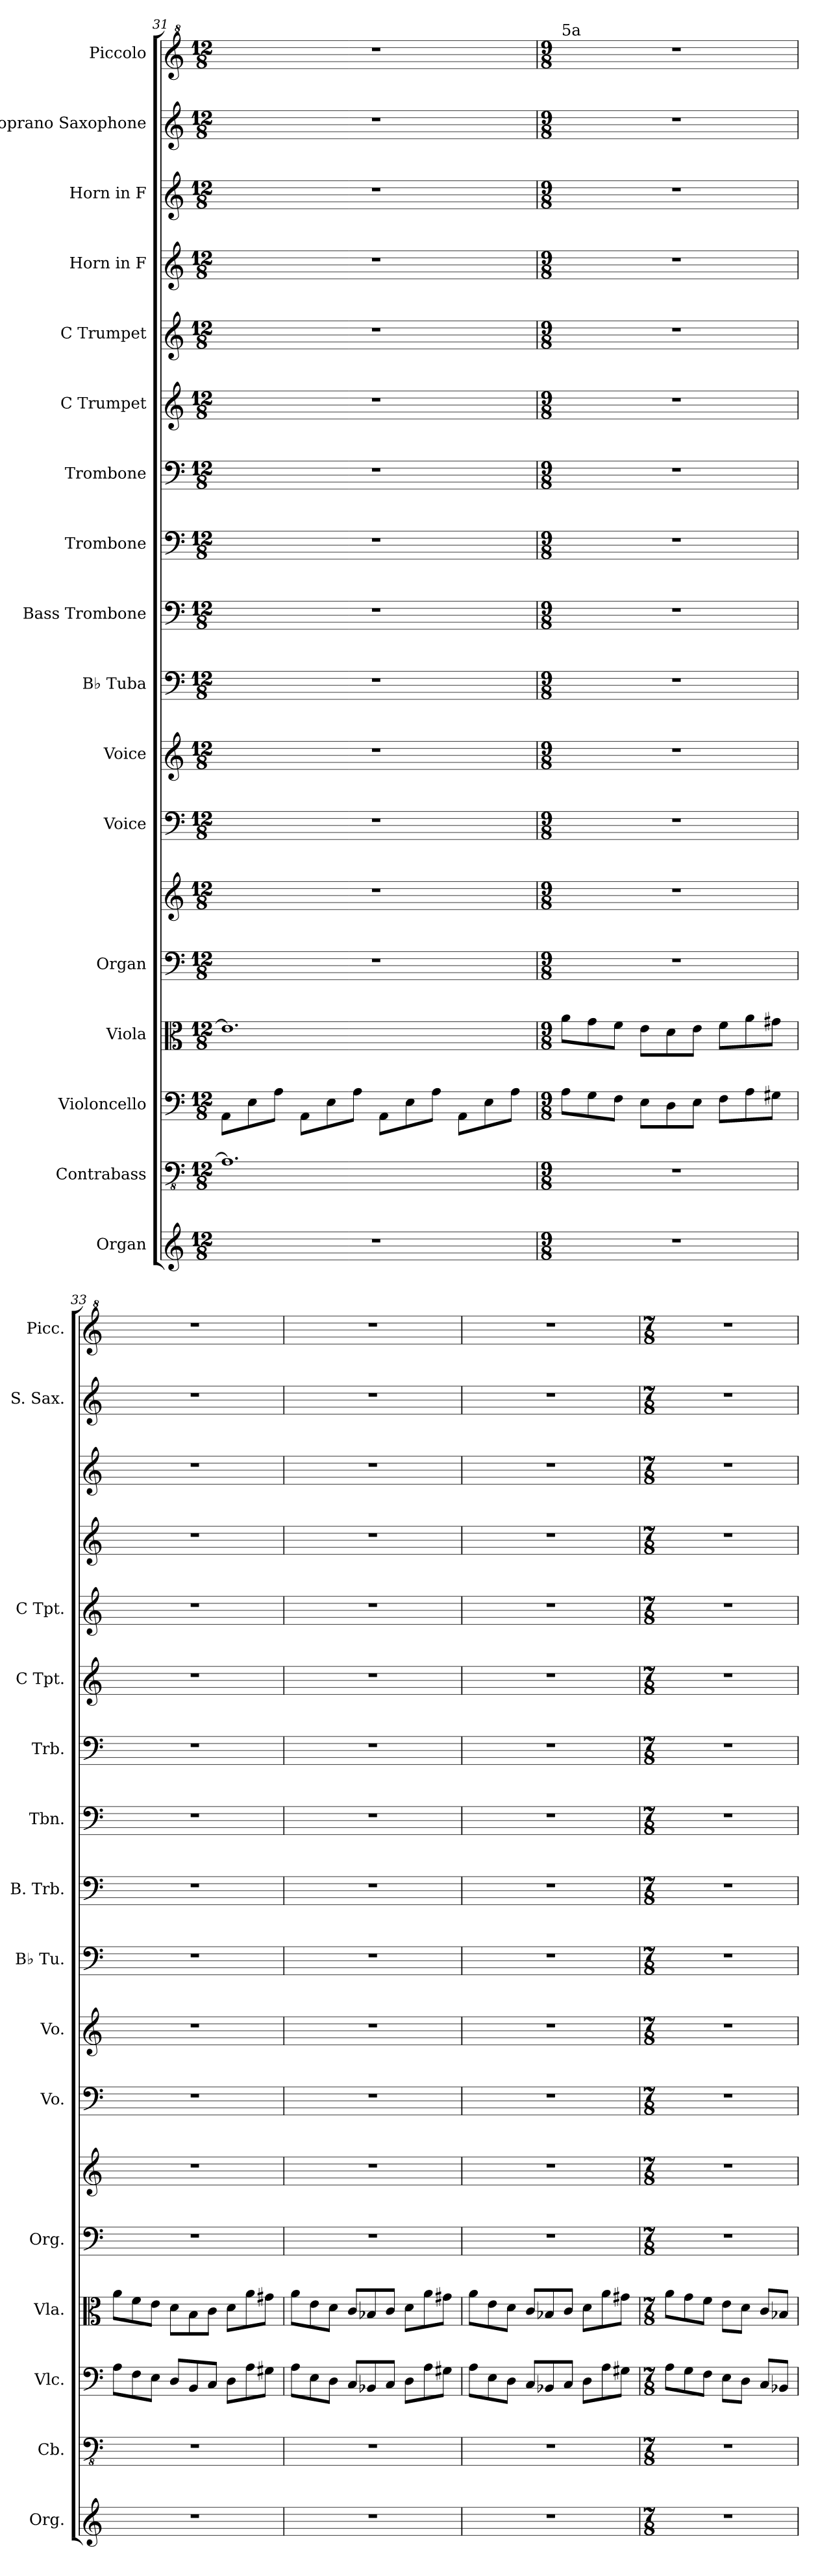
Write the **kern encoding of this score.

**kern	**kern	**kern	**kern	**kern	**kern	**kern	**kern	**kern	**kern	**kern	**kern	**kern	**kern	**kern	**kern	**kern	**kern
*part17	*part16	*part15	*part14	*part13	*part13	*part12	*part11	*part10	*part9	*part8	*part7	*part6	*part5	*part4	*part3	*part2	*part1
*staff18	*staff17	*staff16	*staff15	*staff14	*staff13	*staff12	*staff11	*staff10	*staff9	*staff8	*staff7	*staff6	*staff5	*staff4	*staff3	*staff2	*staff1
*I"Organ	*I"Contrabass	*I"Violoncello	*I"Viola	*I"Organ	*	*I"Voice	*I"Voice	*I"B♭ Tuba	*I"Bass Trombone	*I"Trombone	*I"Trombone	*I"C Trumpet	*I"C Trumpet	*I"Horn in F	*I"Horn in F	*I"Soprano Saxophone	*I"Piccolo
*I'Org.	*I'Cb.	*I'Vlc.	*I'Vla.	*I'Org.	*	*I'Vo.	*I'Vo.	*I'B♭ Tu.	*I'B. Trb.	*I'Tbn.	*I'Trb.	*I'C Tpt.	*I'C Tpt.	*	*	*I'S. Sax.	*I'Picc.
*clefG2	*clefFv4	*clefF4	*clefC3	*clefF4	*clefG2	*clefF4	*clefG2	*clefF4	*clefF4	*clefF4	*clefF4	*clefG2	*clefG2	*clefG2	*clefG2	*clefG2	*clefG^2
*	*ITrd7c12	*	*	*	*	*	*	*	*	*	*	*	*	*ITrd4c7	*ITrd4c7	*ITrd1c2	*ITrd-7c-12
*k[]	*k[]	*k[]	*k[]	*k[]	*k[]	*k[]	*k[]	*k[]	*k[]	*k[]	*k[]	*k[]	*k[]	*k[b-]	*k[b-]	*k[b-e-]	*k[]
*M12/8	*M12/8	*M12/8	*M12/8	*M12/8	*M12/8	*M12/8	*M12/8	*M12/8	*M12/8	*M12/8	*M12/8	*M12/8	*M12/8	*M12/8	*M12/8	*M12/8	*M12/8
=31	=31	=31	=31	=31	=31	=31	=31	=31	=31	=31	=31	=31	=31	=31	=31	=31	=31
1.r	1.AAA]	8AA\L	1.e]	1.r	1.r	1.r	1.r	1.r	1.r	1.r	1.r	1.r	1.r	1.r	1.r	1.r	1.r
.	.	8E\	.	.	.	.	.	.	.	.	.	.	.	.	.	.	.
.	.	8A\J	.	.	.	.	.	.	.	.	.	.	.	.	.	.	.
.	.	8AA\L	.	.	.	.	.	.	.	.	.	.	.	.	.	.	.
.	.	8E\	.	.	.	.	.	.	.	.	.	.	.	.	.	.	.
.	.	8A\J	.	.	.	.	.	.	.	.	.	.	.	.	.	.	.
.	.	8AA\L	.	.	.	.	.	.	.	.	.	.	.	.	.	.	.
.	.	8E\	.	.	.	.	.	.	.	.	.	.	.	.	.	.	.
.	.	8A\J	.	.	.	.	.	.	.	.	.	.	.	.	.	.	.
.	.	8AA\L	.	.	.	.	.	.	.	.	.	.	.	.	.	.	.
.	.	8E\	.	.	.	.	.	.	.	.	.	.	.	.	.	.	.
.	.	8A\J	.	.	.	.	.	.	.	.	.	.	.	.	.	.	.
=32	=32	=32	=32	=32	=32	=32	=32	=32	=32	=32	=32	=32	=32	=32	=32	=32	=32
*M9/8	*M9/8	*M9/8	*M9/8	*M9/8	*M9/8	*M9/8	*M9/8	*M9/8	*M9/8	*M9/8	*M9/8	*M9/8	*M9/8	*M9/8	*M9/8	*M9/8	*M9/8
!	!	!	!	!	!	!	!	!	!	!	!	!	!	!	!	!	!LO:TX:a:t=5a
8%9r	8%9r	8A\L	8a\L	8%9r	8%9r	8%9r	8%9r	8%9r	8%9r	8%9r	8%9r	8%9r	8%9r	8%9r	8%9r	8%9r	8%9r
.	.	8G\	8g\	.	.	.	.	.	.	.	.	.	.	.	.	.	.
.	.	8F\J	8f\J	.	.	.	.	.	.	.	.	.	.	.	.	.	.
.	.	8E\L	8e\L	.	.	.	.	.	.	.	.	.	.	.	.	.	.
.	.	8D\	8d\	.	.	.	.	.	.	.	.	.	.	.	.	.	.
.	.	8E\J	8e\J	.	.	.	.	.	.	.	.	.	.	.	.	.	.
.	.	8F\L	8f\L	.	.	.	.	.	.	.	.	.	.	.	.	.	.
.	.	8A\	8a\	.	.	.	.	.	.	.	.	.	.	.	.	.	.
.	.	8G#X\J	8g#X\J	.	.	.	.	.	.	.	.	.	.	.	.	.	.
!!LO:PB:g=z
=33	=33	=33	=33	=33	=33	=33	=33	=33	=33	=33	=33	=33	=33	=33	=33	=33	=33
8%9r	8%9r	8A\L	8a\L	8%9r	8%9r	8%9r	8%9r	8%9r	8%9r	8%9r	8%9r	8%9r	8%9r	8%9r	8%9r	8%9r	8%9r
.	.	8F\	8f\	.	.	.	.	.	.	.	.	.	.	.	.	.	.
.	.	8E\J	8e\J	.	.	.	.	.	.	.	.	.	.	.	.	.	.
.	.	8D/L	8d\L	.	.	.	.	.	.	.	.	.	.	.	.	.	.
.	.	8BB/	8B\	.	.	.	.	.	.	.	.	.	.	.	.	.	.
.	.	8C/J	8c\J	.	.	.	.	.	.	.	.	.	.	.	.	.	.
.	.	8D\L	8d\L	.	.	.	.	.	.	.	.	.	.	.	.	.	.
.	.	8A\	8a\	.	.	.	.	.	.	.	.	.	.	.	.	.	.
.	.	8G#X\J	8g#X\J	.	.	.	.	.	.	.	.	.	.	.	.	.	.
=34	=34	=34	=34	=34	=34	=34	=34	=34	=34	=34	=34	=34	=34	=34	=34	=34	=34
8%9r	8%9r	8A\L	8a\L	8%9r	8%9r	8%9r	8%9r	8%9r	8%9r	8%9r	8%9r	8%9r	8%9r	8%9r	8%9r	8%9r	8%9r
.	.	8E\	8e\	.	.	.	.	.	.	.	.	.	.	.	.	.	.
.	.	8D\J	8d\J	.	.	.	.	.	.	.	.	.	.	.	.	.	.
.	.	8C/L	8c/L	.	.	.	.	.	.	.	.	.	.	.	.	.	.
.	.	8BB-X/	8B-X/	.	.	.	.	.	.	.	.	.	.	.	.	.	.
.	.	8C/J	8c/J	.	.	.	.	.	.	.	.	.	.	.	.	.	.
.	.	8D\L	8d\L	.	.	.	.	.	.	.	.	.	.	.	.	.	.
.	.	8A\	8a\	.	.	.	.	.	.	.	.	.	.	.	.	.	.
.	.	8G#X\J	8g#X\J	.	.	.	.	.	.	.	.	.	.	.	.	.	.
=35	=35	=35	=35	=35	=35	=35	=35	=35	=35	=35	=35	=35	=35	=35	=35	=35	=35
8%9r	8%9r	8A\L	8a\L	8%9r	8%9r	8%9r	8%9r	8%9r	8%9r	8%9r	8%9r	8%9r	8%9r	8%9r	8%9r	8%9r	8%9r
.	.	8E\	8e\	.	.	.	.	.	.	.	.	.	.	.	.	.	.
.	.	8D\J	8d\J	.	.	.	.	.	.	.	.	.	.	.	.	.	.
.	.	8C/L	8c/L	.	.	.	.	.	.	.	.	.	.	.	.	.	.
.	.	8BB-X/	8B-X/	.	.	.	.	.	.	.	.	.	.	.	.	.	.
.	.	8C/J	8c/J	.	.	.	.	.	.	.	.	.	.	.	.	.	.
.	.	8D\L	8d\L	.	.	.	.	.	.	.	.	.	.	.	.	.	.
.	.	8A\	8a\	.	.	.	.	.	.	.	.	.	.	.	.	.	.
.	.	8G#X\J	8g#X\J	.	.	.	.	.	.	.	.	.	.	.	.	.	.
=36	=36	=36	=36	=36	=36	=36	=36	=36	=36	=36	=36	=36	=36	=36	=36	=36	=36
*M7/8	*M7/8	*M7/8	*M7/8	*M7/8	*M7/8	*M7/8	*M7/8	*M7/8	*M7/8	*M7/8	*M7/8	*M7/8	*M7/8	*M7/8	*M7/8	*M7/8	*M7/8
2..r	2..r	8A\L	8a\L	2..r	2..r	2..r	2..r	2..r	2..r	2..r	2..r	2..r	2..r	2..r	2..r	2..r	2..r
.	.	8G\	8g\	.	.	.	.	.	.	.	.	.	.	.	.	.	.
.	.	8F\J	8f\J	.	.	.	.	.	.	.	.	.	.	.	.	.	.
.	.	8E\L	8e\L	.	.	.	.	.	.	.	.	.	.	.	.	.	.
.	.	8D\J	8d\J	.	.	.	.	.	.	.	.	.	.	.	.	.	.
.	.	8C/L	8c/L	.	.	.	.	.	.	.	.	.	.	.	.	.	.
.	.	8BB-X/J	8B-X/J	.	.	.	.	.	.	.	.	.	.	.	.	.	.
=	=	=	=	=	=	=	=	=	=	=	=	=	=	=	=	=	=
*-	*-	*-	*-	*-	*-	*-	*-	*-	*-	*-	*-	*-	*-	*-	*-	*-	*-
